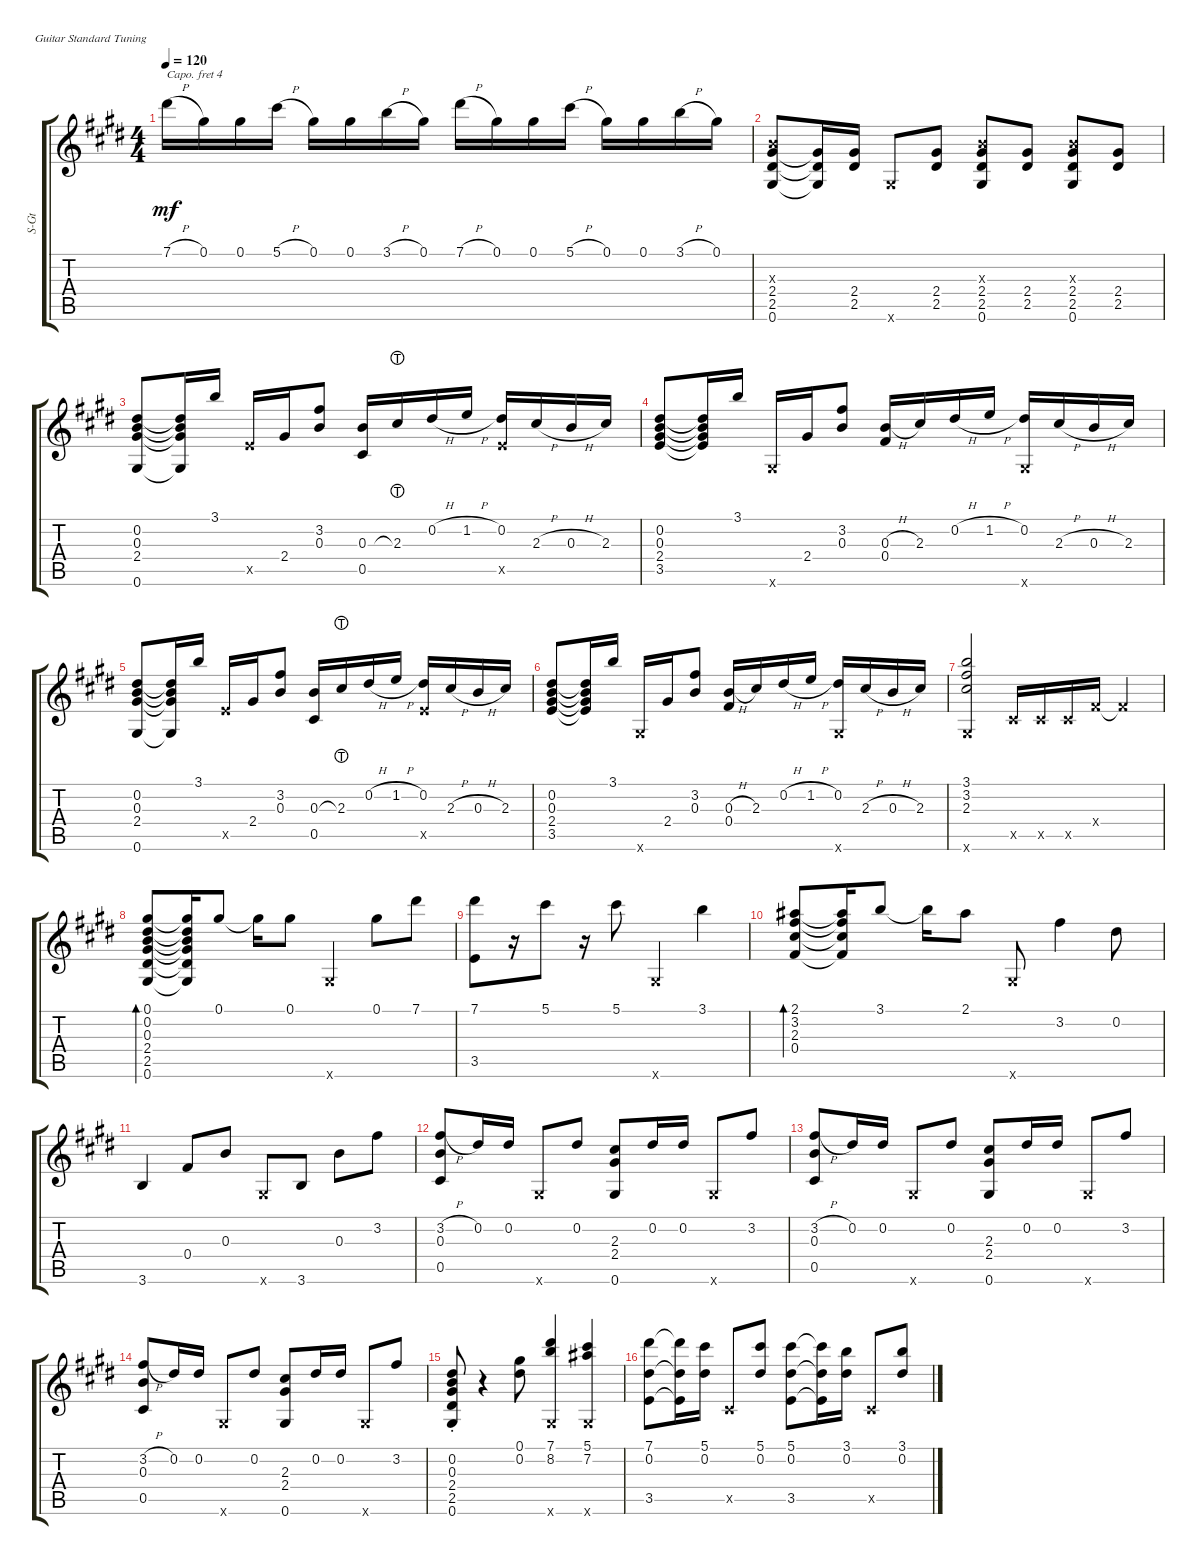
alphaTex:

\defaultSystemsLayout 4
\bracketExtendMode groupsimilarinstruments
\otherSystemsTrackNameOrientation horizontal
\track ("Steel Guitar" "S-Gt") {instrument acousticguitarsteel}
\staff {score tabs}
\capo 4
\tuning (E4 B3 G3 D3 A2 E2)
\ts (4 4)
\tempo 120
\clef g2
\ks e
7.1{h acc forcenatural}.16{dy mf beam Down} 0.1{acc forcenatural}.16{beam Down} 0.1{acc forcenatural}.16{beam Down} 5.1{h acc forcenatural}.16{beam Down} 0.1{acc forcenatural}.16{beam Down} 0.1{acc forcenatural}.16{beam Down} 3.1{h acc forcenatural}.16{beam Down} 0.1{acc forcenatural}.16{beam Down} 7.1{h acc forcenatural}.16{beam Down} 0.1{acc forcenatural}.16{beam Down} 0.1{acc forcenatural}.16{beam Down} 5.1{h acc forcenatural}.16{beam Down} 0.1{acc forcenatural}.16{beam Down} 0.1{acc forcenatural}.16{beam Down} 3.1{h acc forcenatural}.16{beam Down} 0.1{acc forcenatural}.16{beam Down} |
(2.4{acc forcenatural} 2.5{acc forcenatural} 0.6{acc forcenatural} 0.3{x acc forcenatural}).8{beam Up} (2.4{t acc forcenatural} 2.5{t acc forcenatural} 0.6{t acc forcenatural}).16{beam Up} (2.4{acc forcenatural} 2.5{acc forcenatural}).16{beam Up} 0.6{x acc forcenatural}.8{beam Up} (2.4{acc forcenatural} 2.5{acc forcenatural}).8{beam Up} (2.4{acc forcenatural} 2.5{acc forcenatural} 0.6{acc forcenatural} 0.3{x acc forcenatural}).8{beam Up} (2.4{acc forcenatural} 2.5{acc forcenatural}).8{beam Up} (2.4{acc forcenatural} 2.5{acc forcenatural} 0.6{acc forcenatural} 0.3{x acc forcenatural}).8{beam Up} (2.4{acc forcenatural} 2.5{acc forcenatural}).8{beam Up} |
(0.2{acc forcenatural} 0.3{acc forcenatural} 2.4{acc forcenatural} 0.6{acc forcenatural}).8{beam Up} (0.2{t acc forcenatural} 0.3{t acc forcenatural} 2.4{t acc forcenatural} 0.6{t acc forcenatural}).16{beam Up} 3.1{acc forcenatural}.16{beam Up} 3.5{x acc forcenatural}.16{beam Up} 2.4{acc forcenatural}.16{beam Up} (3.2{acc forcenatural} 0.3{acc forcenatural}).8{beam Up} (0.3{acc forcenatural} 0.5{acc forcenatural}).16{beam Up} 2.3{lht acc forcenatural}.16{beam Up} 0.2{h acc forcenatural}.16{beam Up} 1.2{h acc forcenatural}.16{beam Up} (0.2{acc forcenatural} 3.5{x acc forcenatural}).16{beam Up} 2.3{h acc forcenatural}.16{beam Up} 0.3{h acc forcenatural}.16{beam Up} 2.3{acc forcenatural}.16{beam Up} |
(3.5{acc forcenatural} 2.4{acc forcenatural} 0.3{acc forcenatural} 0.2{acc forcenatural}).8{beam Up} (3.5{t acc forcenatural} 2.4{t acc forcenatural} 0.3{t acc forcenatural} 0.2{t acc forcenatural}).16{beam Up} 3.1{acc forcenatural}.16{beam Up} 0.6{x acc forcenatural}.16{beam Up} 2.4{acc forcenatural}.16{beam Up} (3.2{acc forcenatural} 0.3{acc forcenatural}).8{beam Up} (0.3{h acc forcenatural} 0.4{acc forcenatural}).16{beam Up} 2.3{acc forcenatural}.16{beam Up} 0.2{h acc forcenatural}.16{beam Up} 1.2{h acc forcenatural}.16{beam Up} (0.2{acc forcenatural} 0.6{x acc forcenatural}).16{beam Up} 2.3{h acc forcenatural}.16{beam Up} 0.3{h acc forcenatural}.16{beam Up} 2.3{acc forcenatural}.16{beam Up} |
(0.2{acc forcenatural} 0.3{acc forcenatural} 2.4{acc forcenatural} 0.6{acc forcenatural}).8{beam Up} (0.2{t acc forcenatural} 0.3{t acc forcenatural} 2.4{t acc forcenatural} 0.6{t acc forcenatural}).16{beam Up} 3.1{acc forcenatural}.16{beam Up} 3.5{x acc forcenatural}.16{beam Up} 2.4{acc forcenatural}.16{beam Up} (3.2{acc forcenatural} 0.3{acc forcenatural}).8{beam Up} (0.3{acc forcenatural} 0.5{acc forcenatural}).16{beam Up} 2.3{lht acc forcenatural}.16{beam Up} 0.2{h acc forcenatural}.16{beam Up} 1.2{h acc forcenatural}.16{beam Up} (0.2{acc forcenatural} 3.5{x acc forcenatural}).16{beam Up} 2.3{h acc forcenatural}.16{beam Up} 0.3{h acc forcenatural}.16{beam Up} 2.3{acc forcenatural}.16{beam Up} |
(3.5{acc forcenatural} 2.4{acc forcenatural} 0.3{acc forcenatural} 0.2{acc forcenatural}).8{beam Up} (3.5{t acc forcenatural} 2.4{t acc forcenatural} 0.3{t acc forcenatural} 0.2{t acc forcenatural}).16{beam Up} 3.1{acc forcenatural}.16{beam Up} 0.6{x acc forcenatural}.16{beam Up} 2.4{acc forcenatural}.16{beam Up} (3.2{acc forcenatural} 0.3{acc forcenatural}).8{beam Up} (0.3{h acc forcenatural} 0.4{acc forcenatural}).16{beam Up} 2.3{acc forcenatural}.16{beam Up} 0.2{h acc forcenatural}.16{beam Up} 1.2{h acc forcenatural}.16{beam Up} (0.2{acc forcenatural} 0.6{x acc forcenatural}).16{beam Up} 2.3{h acc forcenatural}.16{beam Up} 0.3{h acc forcenatural}.16{beam Up} 2.3{acc forcenatural}.16{beam Up} |
(3.1{acc forcenatural} 3.2{acc forcenatural} 2.3{acc forcenatural} 0.6{x acc forcenatural}).2{beam Up} 0.5{x acc forcenatural}.16{beam Up} 0.5{x acc forcenatural}.16{beam Up} 0.5{x acc forcenatural}.16{beam Up} 0.4{x acc forcenatural}.16{beam Up} 0.4{x t acc forcenatural}.4{beam Up} |
(0.6{acc forcenatural} 2.5{acc forcenatural} 2.4{acc forcenatural} 0.3{acc forcenatural} 0.2{acc forcenatural} 0.1{acc forcenatural}).8{bd 41 beam Up} (0.6{t acc forcenatural} 2.5{t acc forcenatural} 2.4{t acc forcenatural} 0.3{t acc forcenatural} 0.2{t acc forcenatural} 0.1{t acc forcenatural}).16{beam Up} 0.1{acc forcenatural}.8{beam Up} 0.1{t acc forcenatural}.16{beam Down} 0.1{acc forcenatural}.8{beam Down} 0.6{x acc forcenatural}.4{beam Up} 0.1{acc forcenatural}.8{beam Down} 7.1{acc forcenatural}.8{beam Down} |
(3.5{acc forcenatural} 7.1{acc forcenatural}).8{beam Down} r.16{beam Down} 5.1{acc forcenatural}.8{beam Down} r.16{beam Down} 5.1{acc forcenatural}.8{beam Down} 0.6{x acc forcenatural}.4{beam Up} 3.1{acc forcenatural}.4{beam Down} |
(2.1{acc #} 3.2{acc forcenatural} 2.3{acc forcenatural} 0.4{acc forcenatural}).8{bd 40 beam Up} (2.1{t acc #} 3.2{t acc forcenatural} 2.3{t acc forcenatural} 0.4{t acc forcenatural}).16{beam Up} 3.1{acc forcenatural}.8{beam Up} 3.1{t acc forcenatural}.16{beam Down} 2.1{acc #}.8{beam Down} 0.6{x acc forcenatural}.8{beam Up} 3.2{acc forcenatural}.4{beam Down} 0.2{acc forcenatural}.8{beam Down} |
3.6{acc forcenatural}.4{beam Up} 0.4{acc forcenatural}.8{beam Up} 0.3{acc forcenatural}.8{beam Up} 0.6{x acc forcenatural}.8{beam Up} 3.6{acc forcenatural}.8{beam Up} 0.3{acc forcenatural}.8{beam Down} 3.2{acc forcenatural}.8{beam Down} |
(3.2{h acc forcenatural} 0.3{acc forcenatural} 0.5{acc forcenatural}).8{beam Up} 0.2{acc forcenatural}.16{beam Up} 0.2{acc forcenatural}.16{beam Up} 0.6{x acc forcenatural}.8{beam Up} 0.2{acc forcenatural}.8{beam Up} (2.3{acc forcenatural} 2.4{acc forcenatural} 0.6{acc forcenatural}).8{beam Up} 0.2{acc forcenatural}.16{beam Up} 0.2{acc forcenatural}.16{beam Up} 0.6{x acc forcenatural}.8{beam Up} 3.2{acc forcenatural}.8{beam Up} |
(3.2{h acc forcenatural} 0.3{acc forcenatural} 0.5{acc forcenatural}).8{beam Up} 0.2{acc forcenatural}.16{beam Up} 0.2{acc forcenatural}.16{beam Up} 0.6{x acc forcenatural}.8{beam Up} 0.2{acc forcenatural}.8{beam Up} (2.3{acc forcenatural} 2.4{acc forcenatural} 0.6{acc forcenatural}).8{beam Up} 0.2{acc forcenatural}.16{beam Up} 0.2{acc forcenatural}.16{beam Up} 0.6{x acc forcenatural}.8{beam Up} 3.2{acc forcenatural}.8{beam Up} |
(3.2{h acc forcenatural} 0.3{acc forcenatural} 0.5{acc forcenatural}).8{beam Up} 0.2{acc forcenatural}.16{beam Up} 0.2{acc forcenatural}.16{beam Up} 0.6{x acc forcenatural}.8{beam Up} 0.2{acc forcenatural}.8{beam Up} (2.3{acc forcenatural} 2.4{acc forcenatural} 0.6{acc forcenatural}).8{beam Up} 0.2{acc forcenatural}.16{beam Up} 0.2{acc forcenatural}.16{beam Up} 0.6{x acc forcenatural}.8{beam Up} 3.2{acc forcenatural}.8{beam Up} |
(0.2{acc forcenatural} 0.3{acc forcenatural} 2.4{acc forcenatural} 2.5{acc forcenatural} 0.6{st acc forcenatural}).8{beam Up} r.4{beam Up} (0.1{acc forcenatural} 0.2{acc forcenatural}).8{beam Down} (7.1{acc forcenatural} 8.2{acc forcenatural} 0.6{x acc forcenatural}).4{beam Up} (5.1{acc forcenatural} 7.2{acc #} 0.6{x acc forcenatural}).4{beam Up} |
(3.5{acc forcenatural} 0.2{acc forcenatural} 7.1{acc forcenatural}).8{beam Down} (7.1{t acc forcenatural} 0.2{t acc forcenatural} 3.5{t acc forcenatural}).16{beam Down} (5.1{acc forcenatural} 0.2{acc forcenatural}).16{beam Down} 0.5{x acc forcenatural}.8{beam Up} (5.1{acc forcenatural} 0.2{acc forcenatural}).8{beam Up} (5.1{acc forcenatural} 0.2{acc forcenatural} 3.5{acc forcenatural}).8{beam Down} (5.1{t acc forcenatural} 0.2{t acc forcenatural} 3.5{t acc forcenatural}).16{beam Down} (3.1{acc forcenatural} 0.2{acc forcenatural}).16{beam Down} 0.5{x acc forcenatural}.8{beam Up} (3.1{acc forcenatural} 0.2{acc forcenatural}).8{beam Up}
